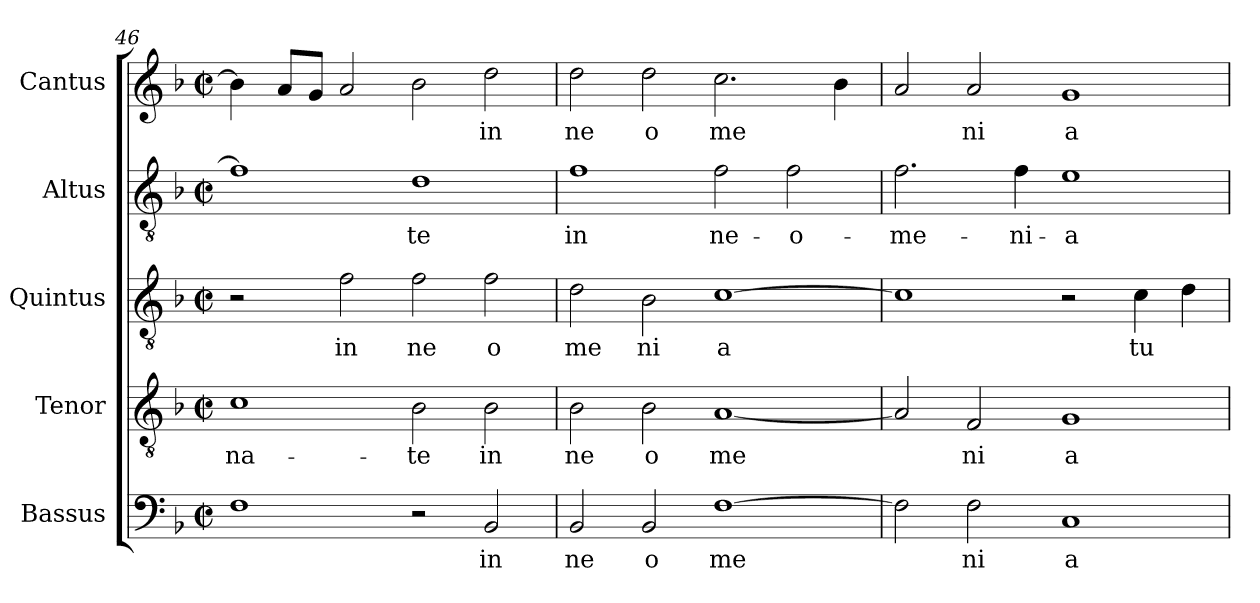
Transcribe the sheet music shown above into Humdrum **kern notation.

**kern	**text	**kern	**text	**kern	**text	**kern	**text	**kern	**text
*part5	*part5	*part4	*part4	*part3	*part3	*part2	*part2	*part1	*part1
*staff5	*staff5	*staff4	*staff4	*staff3	*staff3	*staff2	*staff2	*staff1	*staff1
*I"Bassus	*	*I"Tenor	*	*I"Quintus	*	*I"Altus	*	*I"Cantus	*
*clefF4	*	*clefGv2	*	*clefGv2	*	*clefGv2	*	*clefG2	*
*k[b-]	*	*k[b-]	*	*k[b-]	*	*k[b-]	*	*k[b-]	*
*F:	*	*F:	*	*F:	*	*F:	*	*F:	*
*M2/2	*	*M2/2	*	*M2/2	*	*M2/2	*	*M2/2	*
*met(c|)	*	*met(c|)	*	*met(c|)	*	*met(c|)	*	*met(c|)	*
=46	=46	=46	=46	=46	=46	=46	=46	=46	=46
!	!	!	!LO:LY:b:cj	!	!	!	!	!	!
1F	.	1c	-na-	2r	.	1f]	.	4b-\]	.
.	.	.	.	.	.	.	.	8a/L	.
.	.	.	.	.	.	.	.	8g/J	.
!	!	!	!	!	!LO:LY:b:cj	!	!	!	!
.	.	.	.	2f\	in	.	.	2a/	.
!	!	!	!LO:LY:b:cj	!	!LO:LY:b:cj	!	!LO:LY:b:cj	!	!
2r	.	2B-\	-te	2f\	ne	1d	-te	2b-\	.
!	!LO:LY:b:cj	!	!LO:LY:b:cj	!	!LO:LY:b:cj	!	!	!	!LO:LY:b:cj
2BB-/	in	2B-\	in	2f\	o	.	.	2dd\	in
!!LO:LB:g=z
=47	=47	=47	=47	=47	=47	=47	=47	=47	=47
!	!LO:LY:b:cj	!	!LO:LY:b:cj	!	!LO:LY:b:cj	!	!LO:LY:b:cj	!	!LO:LY:b:cj
2BB-/	ne	2B-\	ne	2d\	me	1f	in	2dd\	ne
!	!LO:LY:b:cj	!	!LO:LY:b:cj	!	!LO:LY:b:cj	!	!	!	!LO:LY:b:cj
2BB-/	o	2B-\	o	2B-\	ni	.	.	2dd\	o
!	!LO:LY:b:cj	!	!LO:LY:b:cj	!	!LO:LY:b:rj	!	!LO:LY:b:cj	!	!LO:LY:b
[>1F	me	[<1A	me	[>1c	a	2f\	ne-	2.cc\	me
!	!	!	!	!	!	!	!LO:LY:b:cj	!	!
.	.	.	.	.	.	2f\	-o-	.	.
.	.	.	.	.	.	.	.	4b-\	.
=48	=48	=48	=48	=48	=48	=48	=48	=48	=48
!	!	!	!	!	!	!	!LO:LY:b:cj	!	!
2F\]	.	2A/]	.	1c]	.	2.f\	-me-	2a/	.
!	!LO:LY:b:cj	!	!LO:LY:b:cj	!	!	!	!	!	!LO:LY:b:cj
2F\	ni	2F/	ni	.	.	.	.	2a/	ni
!	!	!	!	!	!	!	!LO:LY:b:cj	!	!
.	.	.	.	.	.	4f\	-ni-	.	.
!	!LO:LY:b:cj	!	!LO:LY:b:cj	!	!	!	!LO:LY:b:cj	!	!LO:LY:b:cj
1C	a	1G	a	2r	.	1e	-a	1g	a
!	!	!	!	!	!LO:LY:b:cj	!	!	!	!
.	.	.	.	4c\	tu	.	.	.	.
.	.	.	.	4d\	.	.	.	.	.
=	=	=	=	=	=	=	=	=	=
*-	*-	*-	*-	*-	*-	*-	*-	*-	*-
